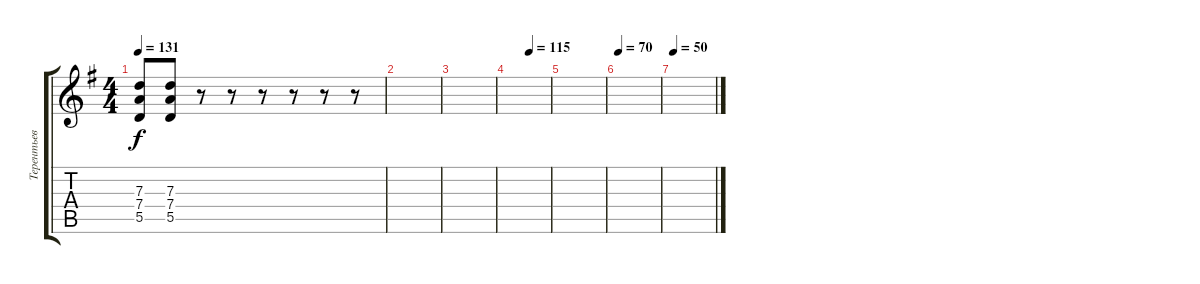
\track ("Терентьев" "Терентьев") {instrument distortionguitar}
\staff {score tabs}
\tuning (E4 B3 G3 D3 A2 E2) {hide}
\ts (4 4)
\tempo 131
\clef g2
\ks g
(7.3 7.4 5.5).8{dy f} (7.3 7.4 5.5).8 r.8 r.8 r.8 r.8 r.8 r.8 |
|
|
\tempo (115 0.5)
|
|
\tempo 70
|
\tempo 50
